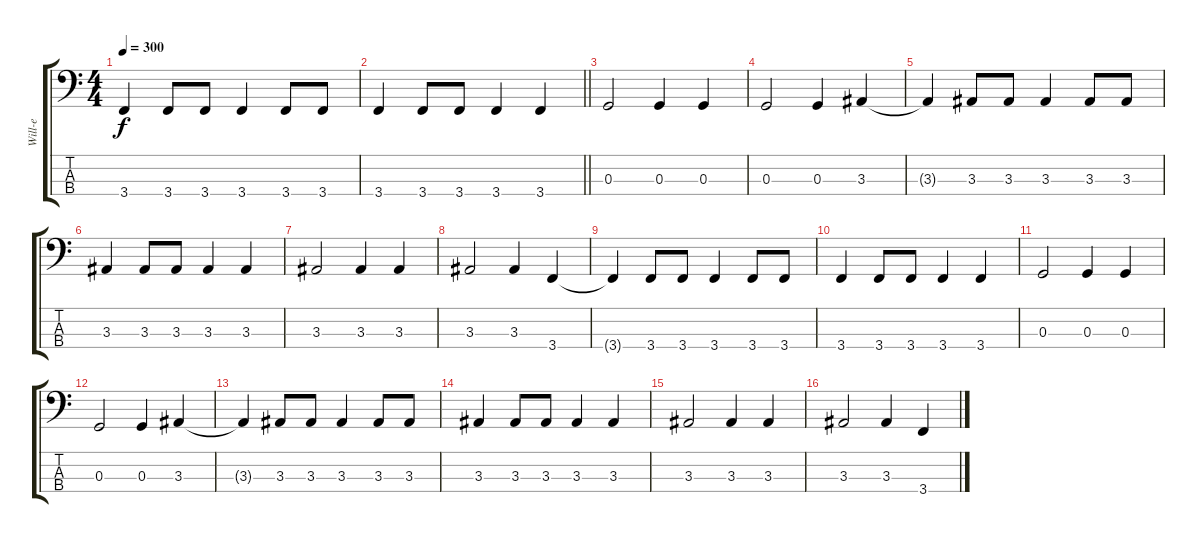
\track ("Will-e" "Will-e") {instrument electricbasspick}
\staff {score tabs}
\tuning (F2 C2 G1 D1) {hide}
\ts (4 4)
\tempo 300
\clef f4
\ks c
3.4{t}.4{dy f} 3.4.8 3.4.8 3.4.4 3.4.8 3.4.8 |
\barLineRight lightlight
3.4.4 3.4.8 3.4.8 3.4.4 3.4.4 |
0.3.2 0.3.4 0.3.4 |
0.3.2 0.3.4 3.3.4 |
3.3{t}.4 3.3.8 3.3.8 3.3.4 3.3.8 3.3.8 |
3.3.4 3.3.8 3.3.8 3.3.4 3.3.4 |
3.3.2 3.3.4 3.3.4 |
3.3.2 3.3.4 3.4.4 |
3.4{t}.4 3.4.8 3.4.8 3.4.4 3.4.8 3.4.8 |
3.4.4 3.4.8 3.4.8 3.4.4 3.4.4 |
0.3.2 0.3.4 0.3.4 |
0.3.2 0.3.4 3.3.4 |
3.3{t}.4 3.3.8 3.3.8 3.3.4 3.3.8 3.3.8 |
3.3.4 3.3.8 3.3.8 3.3.4 3.3.4 |
3.3.2 3.3.4 3.3.4 |
3.3.2 3.3.4 3.4.4
